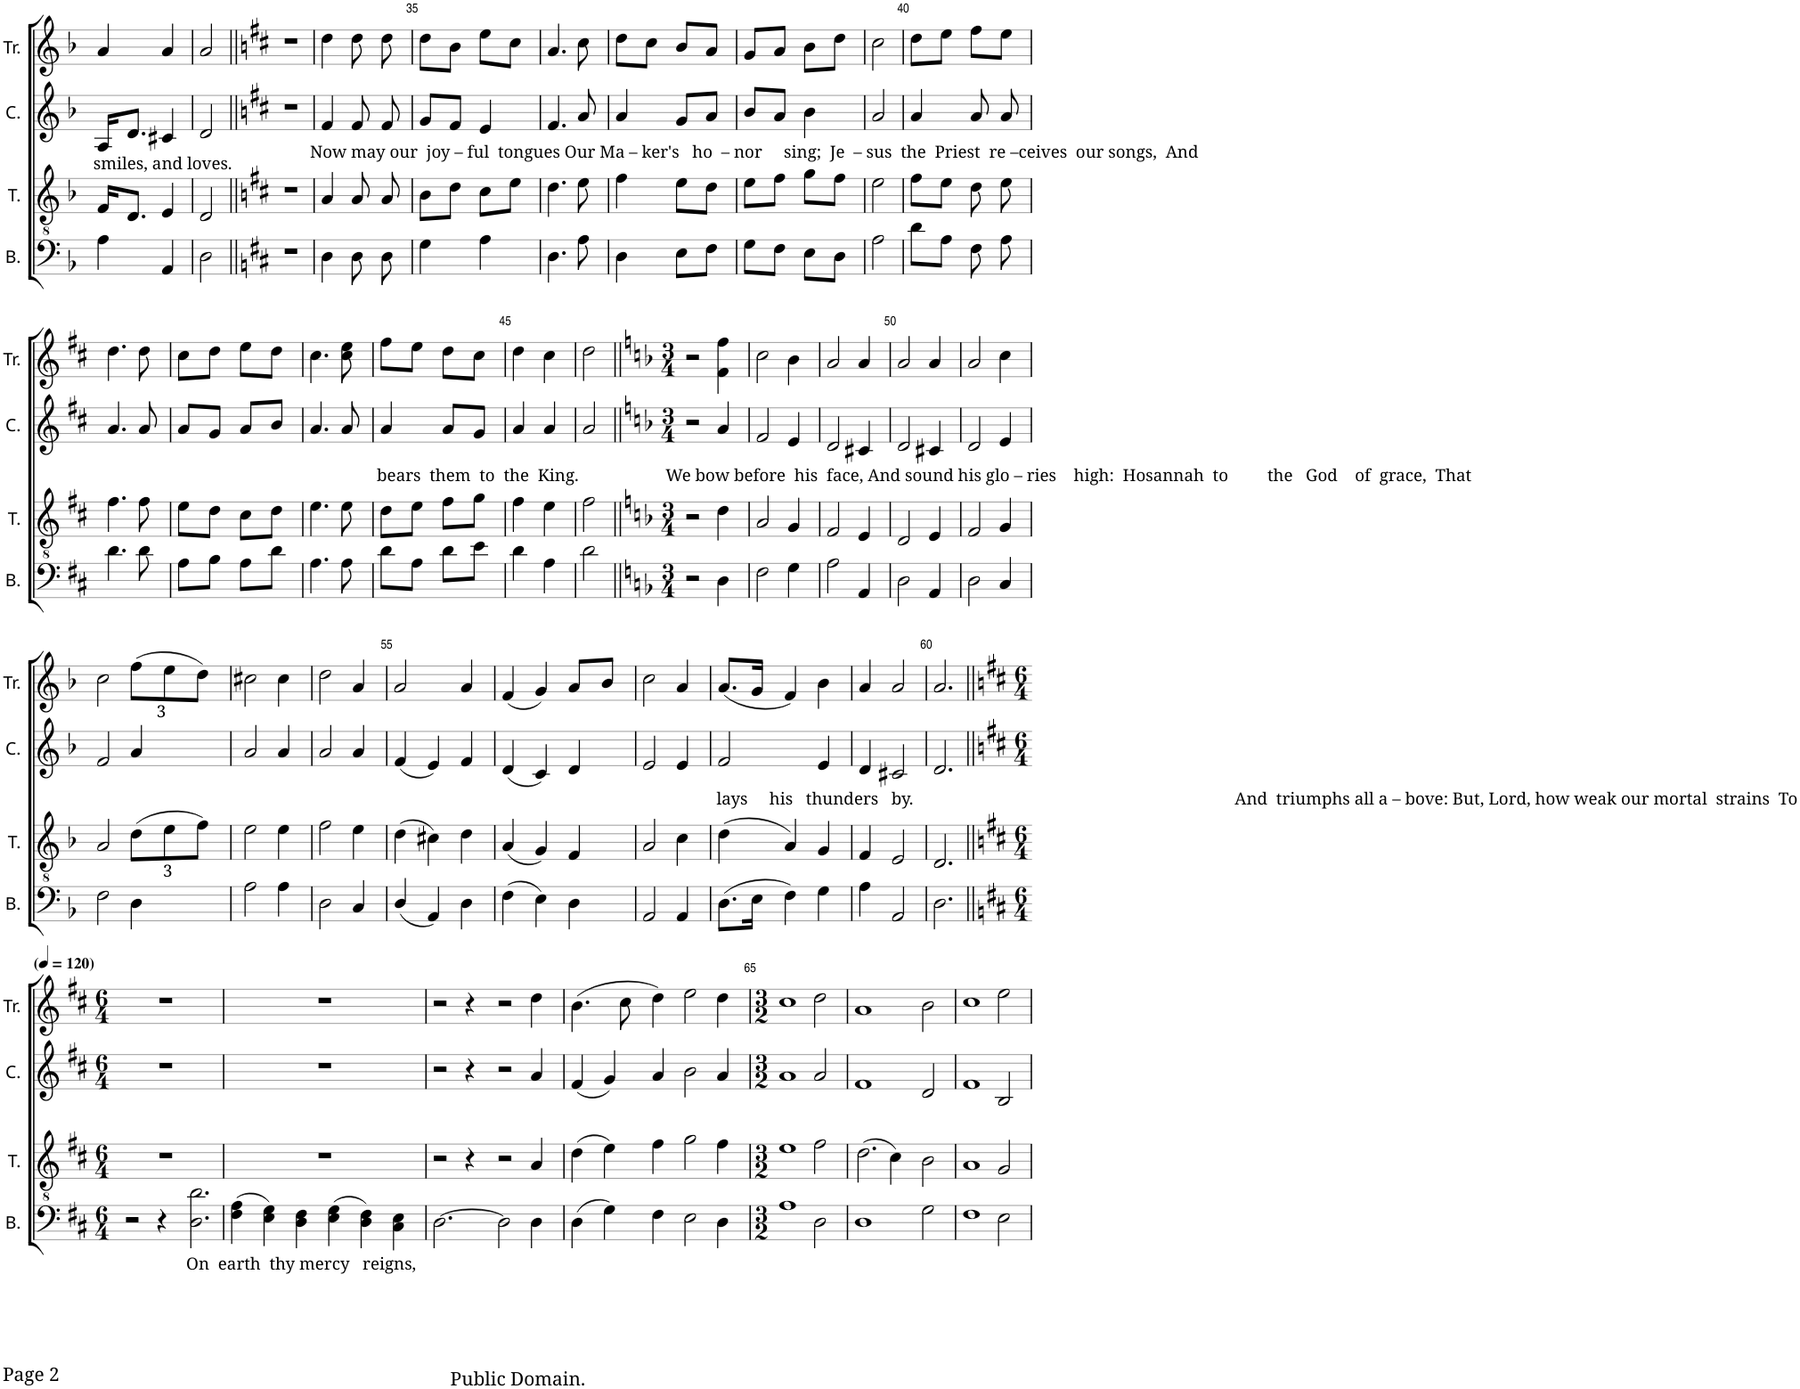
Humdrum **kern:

**kern	**kern	**kern	**kern
*part4	*part3	*part2	*part1
*staff4	*staff3	*staff2	*staff1
*I"B.	*I"T.	*I"C.	*I"Tr.
*I'B.	*I'T.	*I'C.	*I'Tr.
!!LO:PB:g=z
*clefF4	*clefGv2	*clefG2	*clefG2
*k[b-]	*k[b-]	*k[b-]	*k[b-]
*M2/4	*M2/4	*M2/4	*M2/4
=31	=31	=31	=31
!	!	!LO:TX:b:t=smiles, and loves.	!
4A\	16F/KL	16A/KL	4a/
.	8.D/J	8.d/J	.
4AA/	4E/	4c#X/	4a/
=32	=32	=32	=32
2D\	2D/	2d/	2a/
=33||	=33||	=33||	=33||
*k[f#c#]	*k[f#c#]	*k[f#c#]	*k[f#c#]
2r	2r	2r	2r
=34	=34	=34	=34
!	!	!LO:TX:b:t=Now may our  joy – ful  tongues Our Ma – ker's   ho  – nor     sing;  Je  – sus  the  Priest  re –ceives  our songs,  And	!
4D\	4A/	4f#/	4dd\
8D\	8A/	8f#/	8dd\
8D\	8A/	8f#/	8dd\
=35	=35	=35	=35
4G\	8B\L	8g/L	8dd\L
.	8d\J	8f#/J	8b\J
4A\	8c#\L	4e/	8ee\L
.	8e\J	.	8cc#\J
=36	=36	=36	=36
4.D\	4.d\	4.f#/	4.a/
8A\	8e\	8a/	8cc#\
=37	=37	=37	=37
4D\	4f#\	4a/	8dd\L
.	.	.	8cc#\J
8E\L	8e\L	8g/L	8b/L
8F#\J	8d\J	8a/J	8a/J
=38	=38	=38	=38
8G\L	8e\L	8b/L	8g/L
8F#\J	8f#\J	8a/J	8a/J
8E\L	8g\L	4b\	8b\L
8D\J	8f#\J	.	8dd\J
=39	=39	=39	=39
2A\	2e\	2a/	2cc#\
=40	=40	=40	=40
8d\L	8f#\L	4a/	8dd\L
8A\J	8e\J	.	8ee\J
8F#\	8d\	8a/	8ff#\L
8A\	8e\	8a/	8ee\J
!!LO:LB:g=z
=41	=41	=41	=41
4.d\	4.f#\	4.a/	4.dd\
8d\	8f#\	8a/	8dd\
=42	=42	=42	=42
8A\L	8e\L	8a/L	8cc#\L
8B\J	8d\J	8g/J	8dd\J
8A\L	8c#\L	8a/L	8ee\L
8d\J	8d\J	8b/J	8dd\J
=43	=43	=43	=43
4.A\	4.e\	4.a/	4.cc#\
8A\	8e\	8a/	8cc#\ 8ee\
=44	=44	=44	=44
!	!	!LO:TX:b:t=bears  them  to  the  King.                    We bow before  his  face, And sound his glo – ries    high&colon;  Hosannah  to         the   God    of  grace,  That	!
8d\L	8d\L	4a/	8ff#\L
8A\J	8e\J	.	8ee\J
8d\L	8f#\L	8a/L	8dd\L
8e\J	8g\J	8g/J	8cc#\J
=45	=45	=45	=45
4d\	4f#\	4a/	4dd\
4A\	4e\	4a/	4cc#\
=46	=46	=46	=46
2d\	2f#\	2a/	2dd\
=47||	=47||	=47||	=47||
*k[b-]	*k[b-]	*k[b-]	*k[b-]
*M3/4	*M3/4	*M3/4	*M3/4
2r	2r	2r	2r
4D\	4d\	4a/	4f\ 4ff\
=48	=48	=48	=48
2F\	2A/	2f/	2cc\
4G\	4G/	4e/	4b-\
=49	=49	=49	=49
2A\	2F/	2d/	2a/
4AA/	4E/	4c#X/	4a/
=50	=50	=50	=50
2D\	2D/	2d/	2a/
4AA/	4E/	4c#X/	4a/
=51	=51	=51	=51
2D\	2F/	2d/	2a/
4C/	4G/	4e/	4cc\
!!LO:LB:g=z
=52	=52	=52	=52
2F\	2A/	2f/	2cc\
*	*Xbrackettup	*	*Xbrackettup
4D\	(12d\L	4a/	(12ff\L
.	12e\	.	12ee\
.	12f\J)	.	12dd\J)
=53	=53	=53	=53
2A\	2e\	2a/	2cc#X\
4A\	4e\	4a/	4cc#\
=54	=54	=54	=54
2D\	2f\	2a/	2dd\
4C/	4e\	4a/	4a/
=55	=55	=55	=55
(4D/	(4d\	(4f/	2a/
4AA/)	4c#X\)	4e/)	.
4D\	4d\	4f/	4a/
=56	=56	=56	=56
(4F\	(4A/	(4d/	(4f/
4E\)	4G/)	4c/)	4g/)
4D\	4F/	4d/	8a/L
.	.	.	8b-/J
=57	=57	=57	=57
2AA/	2A/	2e/	2cc\
4AA/	4c\	4e/	4a/
=58	=58	=58	=58
!	!	!LO:TX:b:t=lays     his   thunders   by.                                                                          And  triumphs all a – bove&colon; But, Lord, how weak our mortal  strains  To	!
(8.D\L	(4d\	2f/	(8.a/L
16E\Jk	.	.	16g/Jk
4F\)	4A/)	.	4f/)
4G\	4G/	4e/	4b-\
=59	=59	=59	=59
4A\	4F/	4d/	4a/
2AA/	2E/	2c#X/	2a/
=60	=60	=60	=60
2.D\	2.D/	2.d/	2.a/
!!LO:LB:g=z
=61||	=61||	=61||	=61||
*k[f#c#]	*k[f#c#]	*k[f#c#]	*k[f#c#]
*M6/4	*M6/4	*M6/4	*M6/4
*	*	*	*MM120
2r	1.r	1.r	1.r
4r	.	.	.
!LO:TX:b:t=On  earth  thy mercy   reigns,	!	!	!
2.D\ 2.d\	.	.	.
=62	=62	=62	=62
(4F#\ 4A\	1.r	1.r	1.r
4E\ 4G\)	.	.	.
4D\ 4F#\	.	.	.
(4E\ 4G\	.	.	.
4D\ 4F#\)	.	.	.
4C#\ 4E\	.	.	.
=63	=63	=63	=63
[2.D\	2r	2r	2r
.	4r	4r	4r
2D\]	2r	2r	2r
4D\	4A/	4a/	4dd\
=64	=64	=64	=64
(4D\	(4d\	(4f#/	(4.b\
4G\)	4e\)	4g/)	.
.	.	.	8cc#\
4F#\	4f#\	4a/	4dd\)
2E\	2g\	2b\	2ee\
4D\	4f#\	4a/	4dd\
=65	=65	=65	=65
*M3/2	*M3/2	*M3/2	*M3/2
1A	1e	1a	1cc#
2D\	2f#\	2a/	2dd\
=66	=66	=66	=66
1D	(2.d\	1f#	1a
.	4c#\)	.	.
2G\	2B\	2d/	2b\
=67	=67	=67	=67
1F#	1A	1f#	1cc#
2E\	2G/	2B/	2ee\
=	=	=	=
*-	*-	*-	*-
